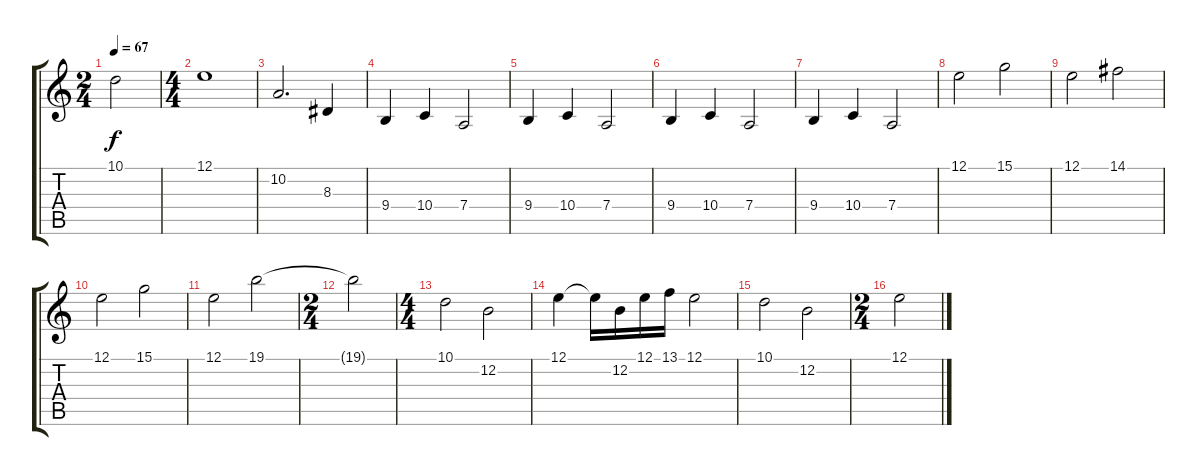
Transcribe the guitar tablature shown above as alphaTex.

\track "" {instrument lead6voice}
\staff {score tabs}
\tuning (E4 B3 G3 D3 A2 E2) {hide}
\ts (2 4)
\tempo 67
\clef g2
\ks c
10.1.2{dy f} |
\ts (4 4)
12.1.1 |
10.2.2{d} 8.3.4 |
9.4.4 10.4.4 7.4.2 |
9.4.4 10.4.4 7.4.2 |
9.4.4 10.4.4 7.4.2 |
9.4.4 10.4.4 7.4.2 |
12.1.2 15.1.2 |
12.1.2 14.1.2 |
12.1.2 15.1.2 |
12.1.2 19.1.2 |
\ts (2 4)
19.1{t}.2 |
\ts (4 4)
10.1.2 12.2.2 |
12.1.4 12.1{t}.16 12.2.16 12.1.16 13.1.16 12.1.2 |
10.1.2 12.2.2 |
\ts (2 4)
12.1.2
